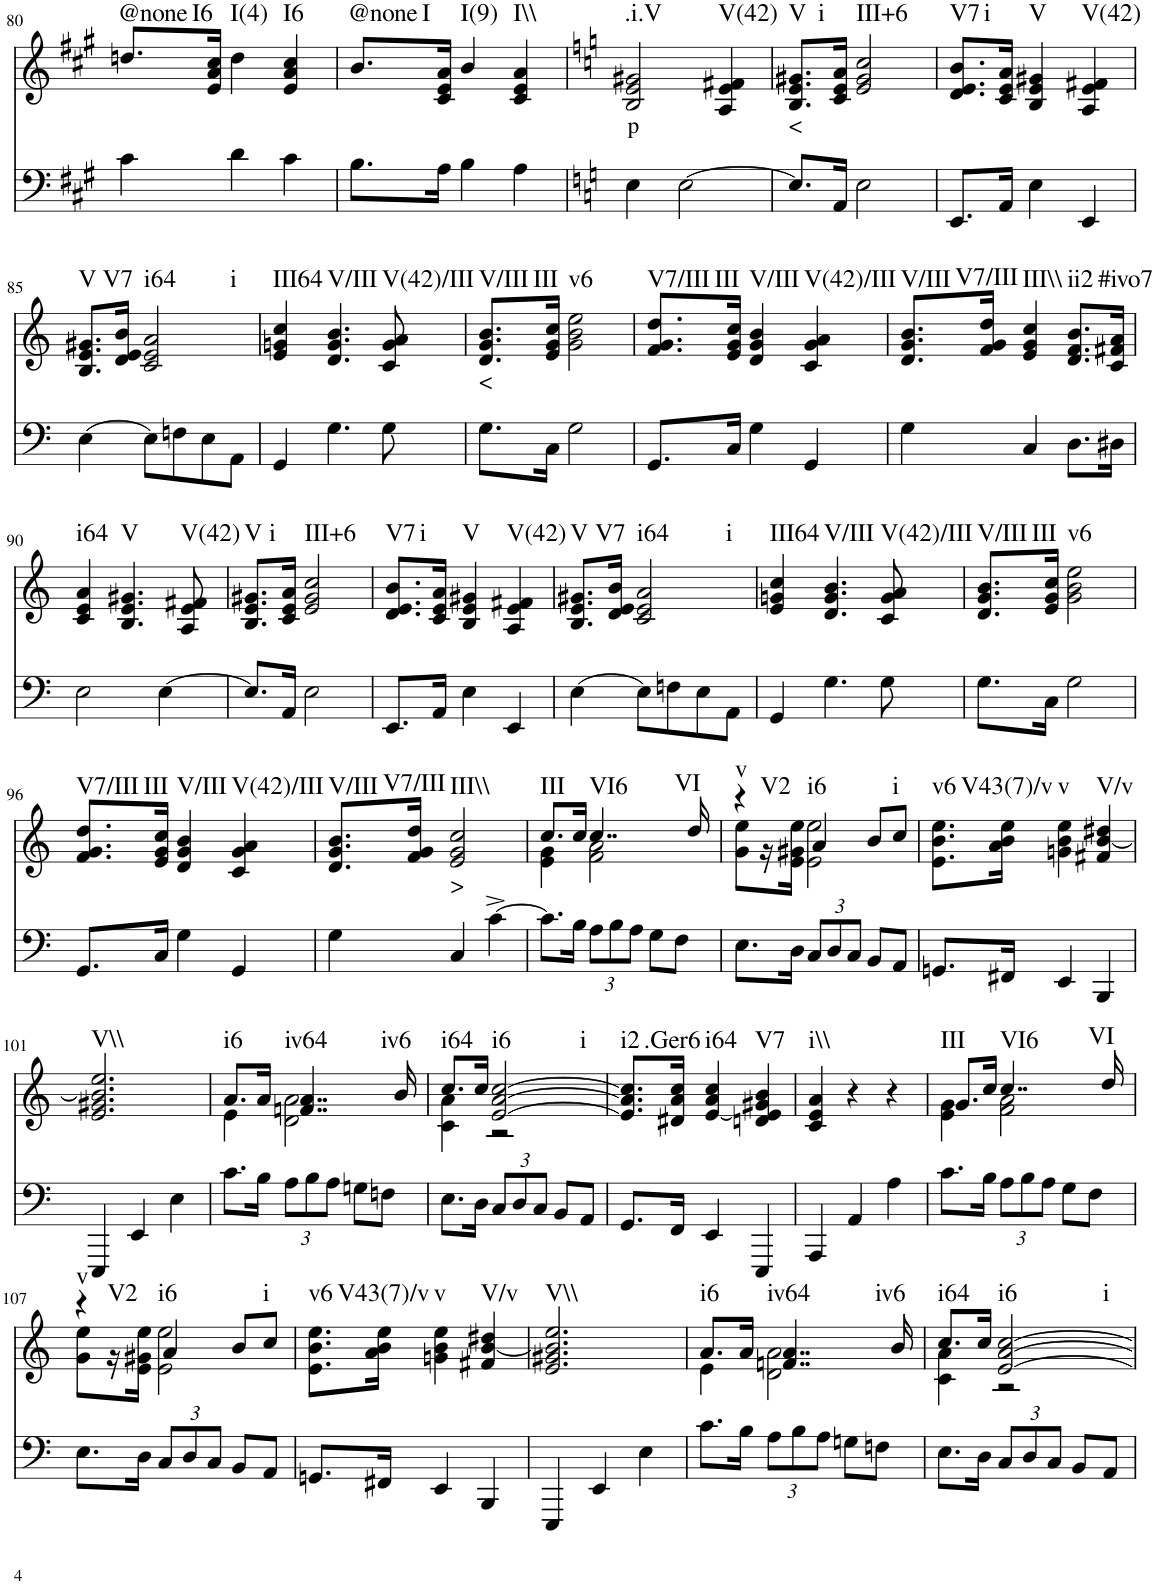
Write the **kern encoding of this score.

**kern	**kern	**text	**harte
*part2	*part1	*part1	*part1
*staff2	*staff1	*staff1	*
*I"Piano	*I"Piano	*	*
*I'Pno	*I'Pno	*	*
!!LO:PB:g=z
*clefF4	*clefG2	*	*
*k[f#c#g#]	*k[f#c#g#]	*	*
*M3/4	*M3/4	*	*
=80	=80	=80	=80
!	!	!	!LO:H:n=1:kt=@none
!	!	!	!LO:H:n=2:kt=I6
4c#\	8.ddn/L	.	N N
.	16e/ 16a/ 16cc#/Jk	.	.
!	!	!	!LO:H:kt=I(4)
4d\	4dd\	.	N
!	!	!	!LO:H:kt=I6
4c#\	4e/ 4a/ 4cc#/	.	N
=81	=81	=81	=81
!	!	!	!LO:H:n=1:kt=@none
!	!	!	!LO:H:n=2:kt=I
8.B\L	8.b/L	.	N N
16A\Jk	16c#/ 16e/ 16a/Jk	.	.
!	!	!	!LO:H:kt=I(9)
4B\	4b/	.	N
!	!	!	!LO:H:kt=I\\
4A\	4c#/ 4e/ 4a/	.	N
=82	=82	=82	=82
*k[]	*k[]	*	*
!	!	!LO:LY:b	!LO:H:kt=.i.V
4E\	2B/ 2e/ 2g#X/	p	N
[2E\	.	.	.
!	!	!	!LO:H:kt=V(42)
.	4A/ 4e/ 4f#X/	.	N
=83	=83	=83	=83
!	!	!LO:LY:b	!LO:H:n=1:kt=V
!	!	!	!LO:H:n=2:kt=i
8.E/L]	8.B/ 8.e/ 8.g#X/L	<	N N
16AA/Jk	16c/ 16e/ 16a/Jk	.	.
!	!	!	!LO:H:kt=III+6
2E\	2e/ 2g#/ 2cc/	.	N
=84	=84	=84	=84
!	!	!	!LO:H:n=1:kt=V7
!	!	!	!LO:H:n=2:kt=i
8.EE/L	8.d/ 8.e/ 8.b/L	.	N N
16AA/Jk	16c/ 16e/ 16a/Jk	.	.
!	!	!	!LO:H:kt=V
4E\	4B/ 4e/ 4g#X/	.	N
!	!	!	!LO:H:kt=V(42)
4EE/	4A/ 4e/ 4f#X/	.	N
!!LO:LB:g=z
=85	=85	=85	=85
!	!	!	!LO:H:n=1:kt=V
!	!	!	!LO:H:n=2:kt=V7
[4E\	8.B/ 8.e/ 8.g#X/L	.	N N
.	16d/ 16e/ 16b/Jk	.	.
!	!	!	!LO:H:n=1:kt=i64
!	!	!	!LO:H:n=2:kt=i
8E\L]	2c/ 2e/ 2a/	.	N N
8Fn\	.	.	.
8E\	.	.	.
8AA\J	.	.	.
=86	=86	=86	=86
!	!	!	!LO:H:kt=III64
4GG/	4e/ 4gn/ 4cc/	.	N
!	!	!	!LO:H:kt=V/III
4.G\	4.d/ 4.g/ 4.b/	.	N
!	!	!	!LO:H:kt=V(42)/III
8G\	8c/ 8g/ 8a/	.	N
=87	=87	=87	=87
!	!	!LO:LY:b	!LO:H:n=1:kt=V/III
!	!	!	!LO:H:n=2:kt=III
8.G\L	8.d/ 8.g/ 8.b/L	<	N N
16C\Jk	16e/ 16g/ 16cc/Jk	.	.
!	!	!	!LO:H:kt=v6
2G\	2g\ 2b\ 2ee\	.	N
=88	=88	=88	=88
!	!	!	!LO:H:n=1:kt=V7/III
!	!	!	!LO:H:n=2:kt=III
8.GG/L	8.f/ 8.g/ 8.dd/L	.	N N
16C/Jk	16e/ 16g/ 16cc/Jk	.	.
!	!	!	!LO:H:kt=V/III
4G\	4d/ 4g/ 4b/	.	N
!	!	!	!LO:H:kt=V(42)/III
4GG/	4c/ 4g/ 4a/	.	N
=89	=89	=89	=89
!	!	!	!LO:H:n=1:kt=V/III
!	!	!	!LO:H:n=2:kt=V7/III
4G\	8.d/ 8.g/ 8.b/L	.	N N
.	16f/ 16g/ 16dd/Jk	.	.
!	!	!	!LO:H:kt=III\\
4C/	4e/ 4g/ 4cc/	.	N
!	!	!	!LO:H:n=1:kt=ii2
!	!	!	!LO:H:n=2:kt=#ivo7
8.D\L	8.d/ 8.f/ 8.b/L	.	N N
16D#X\Jk	16c/ 16f#X/ 16a/Jk	.	.
!!LO:LB:g=z
=90	=90	=90	=90
!	!	!	!LO:H:kt=i64
2E\	4c/ 4e/ 4a/	.	N
!	!	!	!LO:H:kt=V
.	4.B/ 4.e/ 4.g#X/	.	N
[4E\	.	.	.
!	!	!	!LO:H:kt=V(42)
.	8A/ 8e/ 8f#X/	.	N
=91	=91	=91	=91
!	!	!	!LO:H:n=1:kt=V
!	!	!	!LO:H:n=2:kt=i
8.E/L]	8.B/ 8.e/ 8.g#X/L	.	N N
16AA/Jk	16c/ 16e/ 16a/Jk	.	.
!	!	!	!LO:H:kt=III+6
2E\	2e/ 2g#/ 2cc/	.	N
=92	=92	=92	=92
!	!	!	!LO:H:n=1:kt=V7
!	!	!	!LO:H:n=2:kt=i
8.EE/L	8.d/ 8.e/ 8.b/L	.	N N
16AA/Jk	16c/ 16e/ 16a/Jk	.	.
!	!	!	!LO:H:kt=V
4E\	4B/ 4e/ 4g#X/	.	N
!	!	!	!LO:H:kt=V(42)
4EE/	4A/ 4e/ 4f#X/	.	N
=93	=93	=93	=93
!	!	!	!LO:H:n=1:kt=V
!	!	!	!LO:H:n=2:kt=V7
[4E\	8.B/ 8.e/ 8.g#X/L	.	N N
.	16d/ 16e/ 16b/Jk	.	.
!	!	!	!LO:H:n=1:kt=i64
!	!	!	!LO:H:n=2:kt=i
8E\L]	2c/ 2e/ 2a/	.	N N
8Fn\	.	.	.
8E\	.	.	.
8AA\J	.	.	.
=94	=94	=94	=94
!	!	!	!LO:H:kt=III64
4GG/	4e/ 4gn/ 4cc/	.	N
!	!	!	!LO:H:kt=V/III
4.G\	4.d/ 4.g/ 4.b/	.	N
!	!	!	!LO:H:kt=V(42)/III
8G\	8c/ 8g/ 8a/	.	N
=95	=95	=95	=95
!	!	!	!LO:H:n=1:kt=V/III
!	!	!	!LO:H:n=2:kt=III
8.G\L	8.d/ 8.g/ 8.b/L	.	N N
16C\Jk	16e/ 16g/ 16cc/Jk	.	.
!	!	!	!LO:H:kt=v6
2G\	2g\ 2b\ 2ee\	.	N
!!LO:LB:g=z
=96	=96	=96	=96
!	!	!	!LO:H:n=1:kt=V7/III
!	!	!	!LO:H:n=2:kt=III
8.GG/L	8.f/ 8.g/ 8.dd/L	.	N N
16C/Jk	16e/ 16g/ 16cc/Jk	.	.
!	!	!	!LO:H:kt=V/III
4G\	4d/ 4g/ 4b/	.	N
!	!	!	!LO:H:kt=V(42)/III
4GG/	4c/ 4g/ 4a/	.	N
=97	=97	=97	=97
!	!	!	!LO:H:n=1:kt=V/III
!	!	!	!LO:H:n=2:kt=V7/III
4G\	8.d/ 8.g/ 8.b/L	.	N N
.	16f/ 16g/ 16dd/Jk	.	.
!	!	!LO:LY:b	!LO:H:kt=III\\
4C/	2e/ 2g/ 2cc/	>	N
[4c^\	.	.	.
=98	=98	=98	=98
*	*^	*	*
!	!	!	!	!LO:H:kt=III
8.c\L]	8.cc/L	4e\ 4g\	.	N
16B\Jk	16cc/Jk	.	.	.
*Xbrackettup	*	*	*	*
!	!	!	!	!LO:H:n=1:kt=VI6
!	!	!	!	!LO:H:n=2:kt=VI
12A\L	4..cc/	2f\ 2a\	.	N N
12B\	.	.	.	.
12A\J	.	.	.	.
8G\L	.	.	.	.
8F\J	.	.	.	.
.	16dd/	.	.	.
=99	=99	=99	=99	=99
!	!	!	!	!LO:H:n=1:kt=v
!	!	!	!	!LO:H:n=2:kt=V2
8.E\L	4r	8g\ 8ee\L	.	N N
.	.	16r	.	.
16D\Jk	.	16e\ 16g#X\ 16ee\JJ	.	.
!	!	!	!	!LO:H:kt=i6
12C/L	4a/	2e\ 2ee\	.	N
12D/	.	.	.	.
12C/J	.	.	.	.
8BB/L	8b/L	.	.	.
!	!	!	!	!LO:H:kt=i
8AA/J	8cc/J	.	.	N
*	*v	*v	*	*
=100	=100	=100	=100
!	!	!	!LO:H:n=1:kt=v6
!	!	!	!LO:H:n=2:kt=V43(7)/v
8.GGn/L	8.e\ 8.b\ 8.ee\L	.	N N
16FF#X/Jk	16a\ 16b\ 16ee\Jk	.	.
!	!	!	!LO:H:kt=v
4EE/	4gn\ 4b\ 4ee\	.	N
!	!	!	!LO:H:kt=V/v
4BBB/	4f#X/ [4b/ 4dd#X/	.	N
!!LO:LB:g=z
=101	=101	=101	=101
!	!	!	!LO:H:kt=V\\
4EEE/	2.e/ 2.g#X/ 2.b/] 2.ee/	.	N
4EE/	.	.	.
4E\	.	.	.
=102	=102	=102	=102
*	*^	*	*
!	!	!	!	!LO:H:kt=i6
8.c\L	8.a/L	4e\	.	N
16B\Jk	16a/Jk	.	.	.
!	!	!	!	!LO:H:n=1:kt=iv64
!	!	!	!	!LO:H:n=2:kt=iv6
12A\L	4..fn/ 4..a/	2d\ 2a\	.	N N
12B\	.	.	.	.
12A\J	.	.	.	.
8Gn\L	.	.	.	.
8Fn\J	.	.	.	.
.	16b/	.	.	.
=103	=103	=103	=103	=103
!	!	!	!	!LO:H:kt=i64
8.E\L	8.cc/L	4c\ 4a\	.	N
16D\Jk	16cc/Jk	.	.	.
!	!	!	!	!LO:H:n=1:kt=i6
!	!	!	!	!LO:H:n=2:kt=i
12C/L	[2e/ [2a/ [2cc/	2r	.	N N
12D/	.	.	.	.
12C/J	.	.	.	.
8BB/L	.	.	.	.
8AA/J	.	.	.	.
*	*v	*v	*	*
=104	=104	=104	=104
!	!	!	!LO:H:n=1:kt=i2
!	!	!	!LO:H:n=2:kt=.Ger6
8.GG/L	8.e/] 8.a/] 8.cc/]L	.	N N
16FF/Jk	16d#X/ 16a/ 16cc/Jk	.	.
!	!	!	!LO:H:kt=i64
4EE/	[4e/ 4a/ 4cc/	.	N
!	!	!	!LO:H:kt=V7
4EEE/	4dn/ 4e/] 4g#X/ 4b/	.	N
=105	=105	=105	=105
!	!	!	!LO:H:kt=i\\
4AAA/	4c/ 4e/ 4a/	.	N
4AA/	4r	.	.
4A\	4r	.	.
=106	=106	=106	=106
*	*^	*	*
!	!	!	!	!LO:H:kt=III
8.c\L	8.g/L	4e\ 4g\	.	N
16B\Jk	16cc/Jk	.	.	.
!	!	!	!	!LO:H:n=1:kt=VI6
!	!	!	!	!LO:H:n=2:kt=VI
12A\L	4..cc/	2f\ 2a\	.	N N
12B\	.	.	.	.
12A\J	.	.	.	.
8G\L	.	.	.	.
8F\J	.	.	.	.
.	16dd/	.	.	.
!!LO:LB:g=z	!!
=107	=107	=107	=107	=107
!	!	!	!	!LO:H:n=1:kt=v
!	!	!	!	!LO:H:n=2:kt=V2
8.E\L	4r	8g\ 8ee\L	.	N N
.	.	16r	.	.
16D\Jk	.	16e\ 16g#X\ 16ee\JJ	.	.
!	!	!	!	!LO:H:kt=i6
12C/L	4a/	2e\ 2ee\	.	N
12D/	.	.	.	.
12C/J	.	.	.	.
8BB/L	8b/L	.	.	.
!	!	!	!	!LO:H:kt=i
8AA/J	8cc/J	.	.	N
*	*v	*v	*	*
=108	=108	=108	=108
!	!	!	!LO:H:n=1:kt=v6
!	!	!	!LO:H:n=2:kt=V43(7)/v
8.GGn/L	8.e\ 8.b\ 8.ee\L	.	N N
16FF#X/Jk	16a\ 16b\ 16ee\Jk	.	.
!	!	!	!LO:H:kt=v
4EE/	4gn\ 4b\ 4ee\	.	N
!	!	!	!LO:H:kt=V/v
4BBB/	4f#X/ [4b/ 4dd#X/	.	N
=109	=109	=109	=109
!	!	!	!LO:H:kt=V\\
4EEE/	2.e/ 2.g#X/ 2.b/] 2.ee/	.	N
4EE/	.	.	.
4E\	.	.	.
=110	=110	=110	=110
*	*^	*	*
!	!	!	!	!LO:H:kt=i6
8.c\L	8.a/L	4e\	.	N
16B\Jk	16a/Jk	.	.	.
!	!	!	!	!LO:H:n=1:kt=iv64
!	!	!	!	!LO:H:n=2:kt=iv6
12A\L	4..fn/ 4..a/	2d\ 2a\	.	N N
12B\	.	.	.	.
12A\J	.	.	.	.
8Gn\L	.	.	.	.
8Fn\J	.	.	.	.
.	16b/	.	.	.
=111	=111	=111	=111	=111
!	!	!	!	!LO:H:kt=i64
8.E\L	8.cc/L	4c\ 4a\	.	N
16D\Jk	16cc/Jk	.	.	.
!	!	!	!	!LO:H:n=1:kt=i6
!	!	!	!	!LO:H:n=2:kt=i
12C/L	[2e/ [2a/ [2cc/	2r	.	N N
12D/	.	.	.	.
12C/J	.	.	.	.
8BB/L	.	.	.	.
8AA/J	.	.	.	.
*	*v	*v	*	*
=	=	=	=
*-	*-	*-	*-
